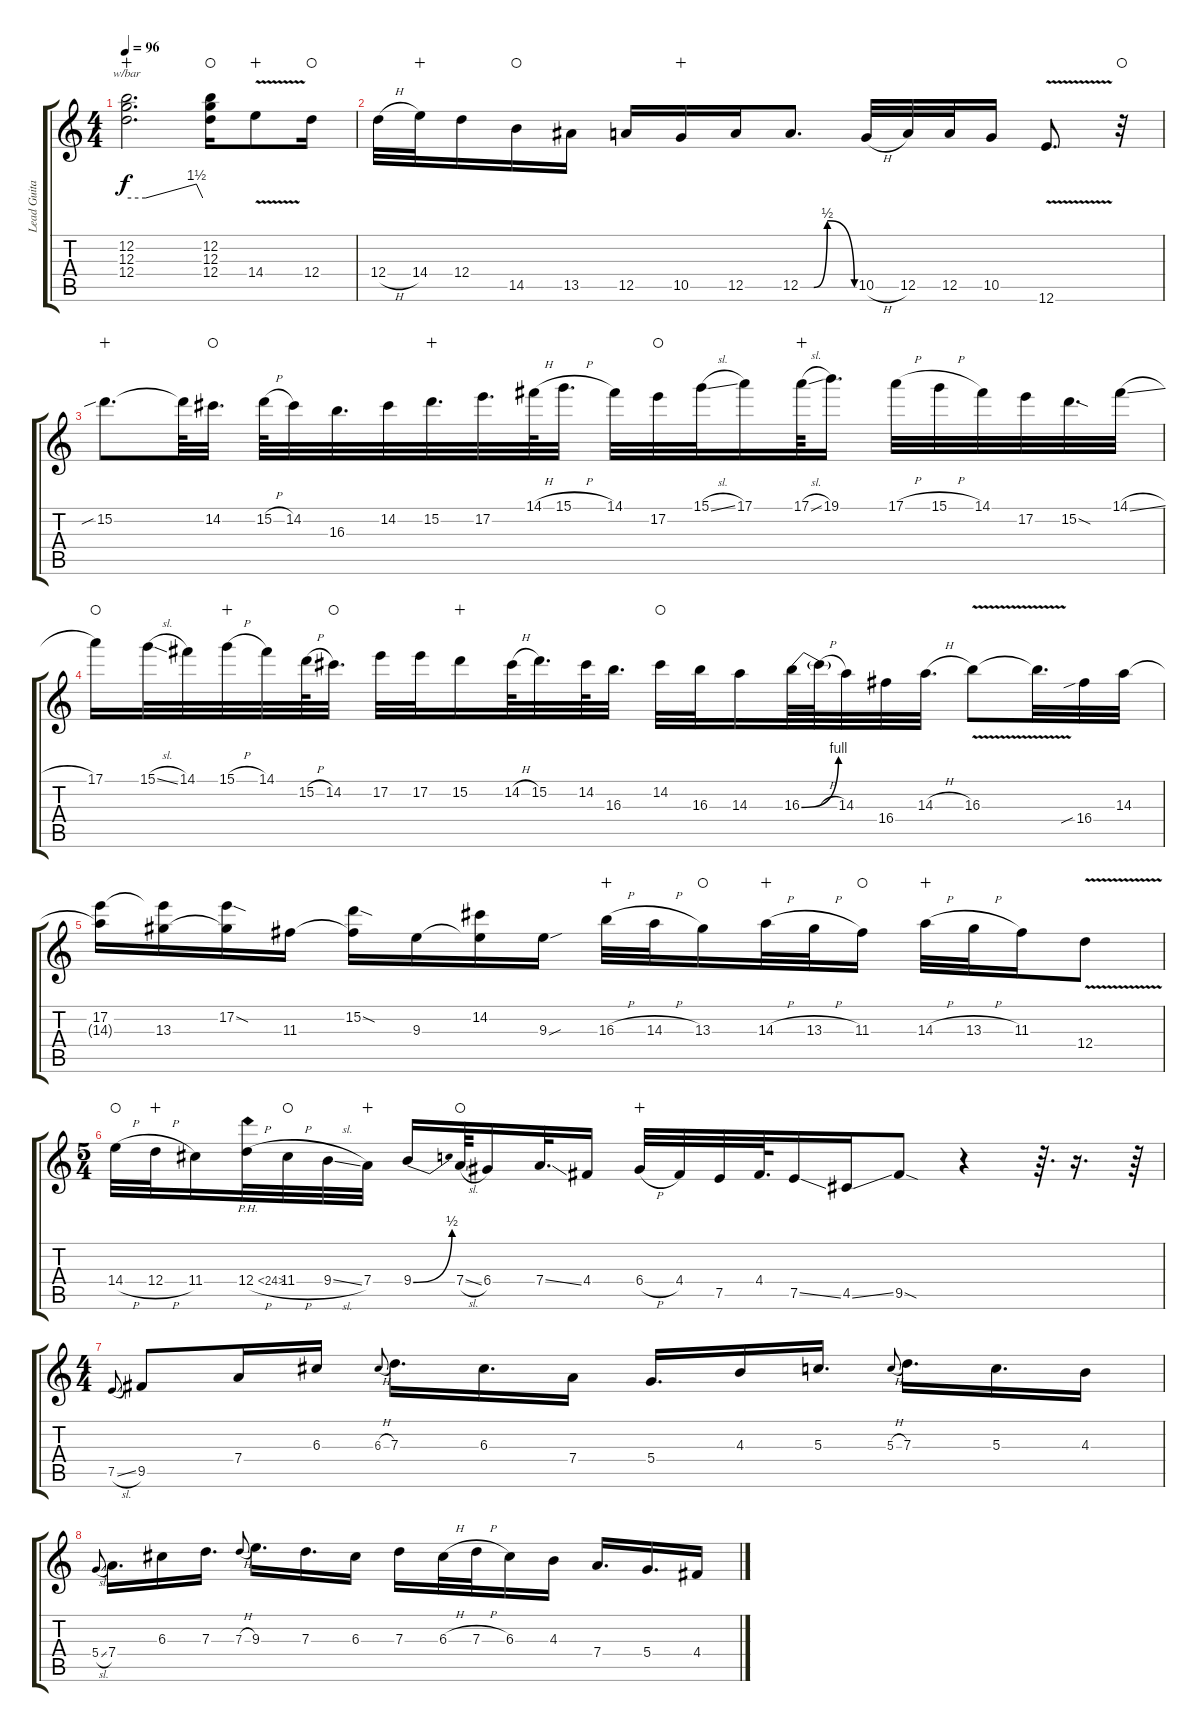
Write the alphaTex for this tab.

\track ("Lead Guitar (Distortion and Delay)" "Lead Guita") {instrument overdrivenguitar}
\staff {score tabs}
\tuning (E4 B3 G3 D3 A2 E2) {hide}
\ts (4 4)
\tempo 96
\clef g2
\ks c
(12.2 12.3 12.4).2{d tbe (custom default 0 0 15 0 55 6 60 0) dy f wahc} (12.2 12.3 12.4).16{waho} 14.4{v}.8{wahc} 12.4.16{waho} |
12.4{h}.32 14.4.32{wahc} 12.4.16 14.5.16{waho} 13.5.16 12.5.16 10.5.16{wahc} 12.5.16 12.5{be (custom 0 0 15 0 30 2 60 0)}.8{d} 10.5{h}.32 12.5.32 12.5.32 10.5.16 12.6{v}.8{d} r.32{waho} |
15.2{sib}.8{d wahc} 15.2{t}.64 14.2.32{d waho} 15.2{h}.64 14.2.32 16.3.32{d} 14.2.32 15.2.32{d wahc} 17.2.32{d} 14.1{h}.64 15.1{h}.32{d} 14.1.32 17.2.32{waho} 15.1{sl}.32 17.1.16 17.1{sl}.64{wahc} 19.1.16{d} 17.1{h}.32 15.1{h}.32 14.1.32 17.2.32 15.2{sod}.32{d} 14.1{sl}.32 |
17.1.16{waho} 15.1{sl}.32 14.1.32 15.1{h}.32{wahc} 14.1.32 15.2{h}.64 14.2.32{d waho} 17.2.32 17.2.32 15.2.16{wahc} 14.2{h}.64 15.2.32{d} 14.2.64 16.3.32{d} 14.2.32{waho} 16.3.32 14.3.16 16.3{be (bend 0 0 60 4)}.64 16.3{h t}.64 14.3.32 16.4.32 14.3{h}.32{d} 16.3{v}.8 16.3{t}.32{d} 16.4{sib}.32 14.3.32 |
(17.2 14.3{t}).16 (17.2{t} 13.3).16 (17.2{sod} 13.3{t}).16 11.3.16 (15.2{sod} 11.3{t}).16 9.3.16 (14.2 9.3{t}).16 9.3{sou}.16 16.3{h}.32{wahc} 14.3{h}.32 13.3.16{waho} 14.3{h}.32{wahc} 13.3{h}.32 11.3.16{waho} 14.3{h}.32{wahc} 13.3{h}.32 11.3.16 12.4{v}.8 |
\ts (5 4)
14.4{h}.32{waho} 12.4{h}.32{wahc} 11.4.16 12.4{ph 12 h}.32 11.4{h}.32{waho} 9.4{sl}.32 7.4.32{wahc} 9.4{be (bend 0 0 60 2)}.16 7.4{sl}.64{waho} 6.4.16 7.4{ss}.32{d} 4.4.16 6.4{h}.32{wahc} 4.4.32 7.5.32 4.4.64{d} 7.5{ss}.16 4.5{ss}.16 9.5{sod}.8 r.4 r.64{d} r.16{d} r.64 |
\ts (4 4)
7.5{sl}.8{gr onbeat} 9.5.8 7.4.16 6.3.16 6.3{h}.8{gr onbeat} 7.3.16{d} 6.3.16{d} 7.4.16 5.4.16{d} 4.3.16 5.3.16{d} 5.3{h}.8{gr onbeat} 7.3.16{d} 5.3.16{d} 4.3.16 |
5.4{sl}.8{gr onbeat} 7.4.16{d} 6.3.16 7.3.16{d} 7.3{h}.8{gr onbeat} 9.3.16{d} 7.3.16{d} 6.3.16 7.3.16 6.3{h}.32 7.3{h}.32 6.3.16 4.3.16 7.4.16{d} 5.4.16{d} 4.4.16
